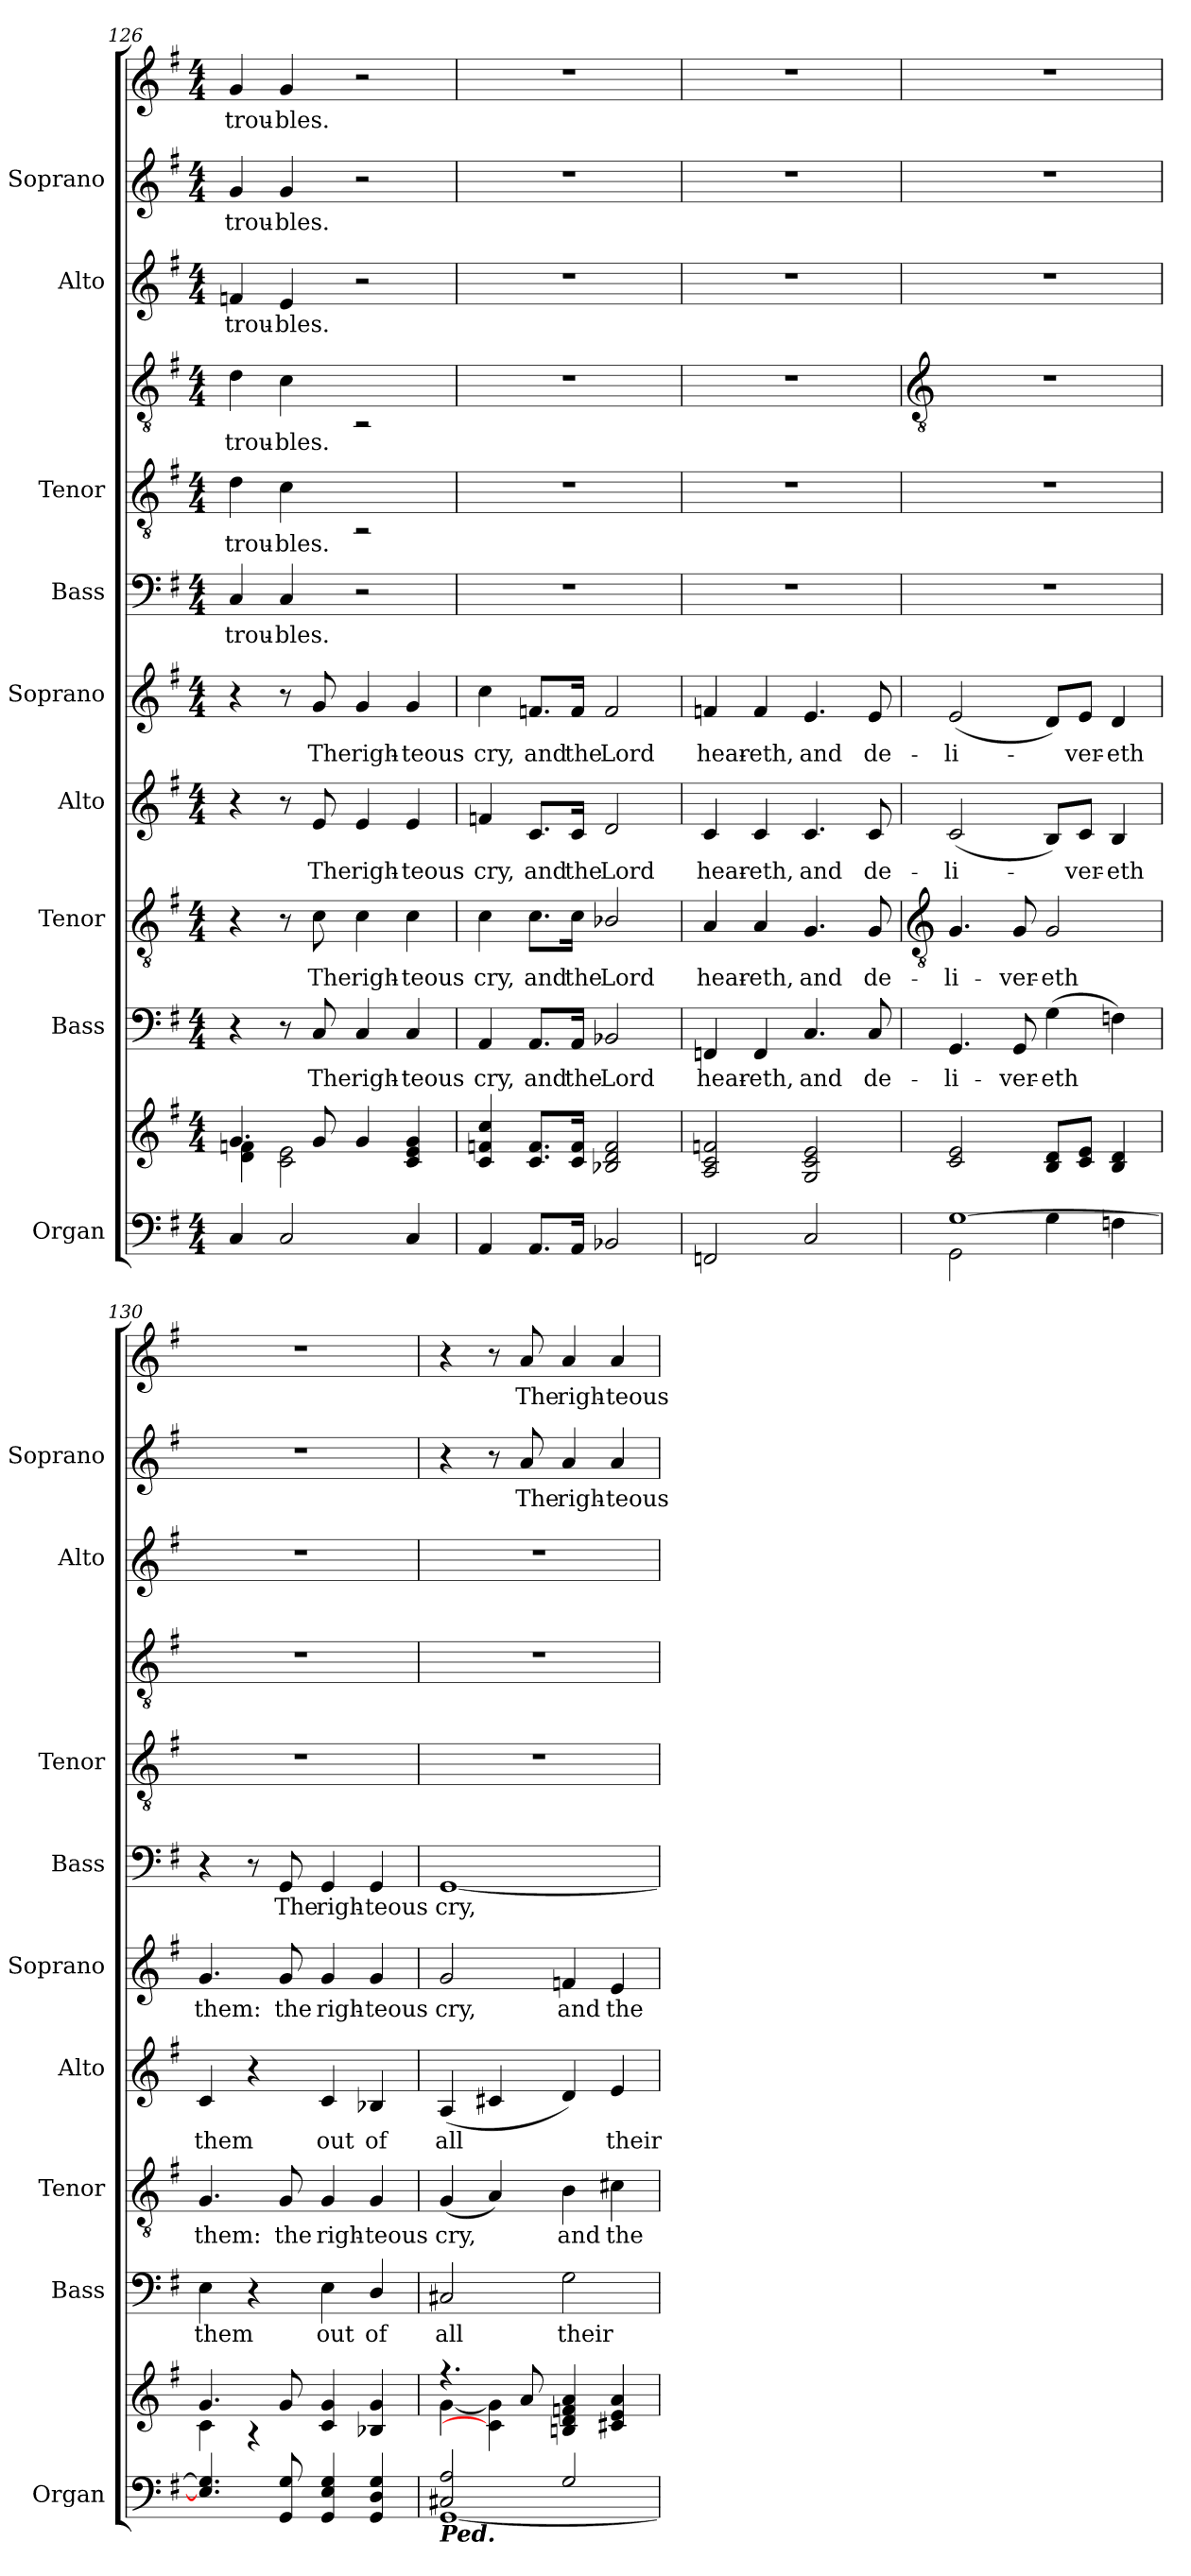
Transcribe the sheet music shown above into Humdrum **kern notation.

**kern	**kern	**kern	**text	**kern	**text	**kern	**text	**kern	**text	**kern	**text	**kern	**text	**kern	**text	**kern	**text	**kern	**text	**kern	**text
*part9	*part9	*part8	*part8	*part7	*part7	*part6	*part6	*part5	*part5	*part4	*part4	*part3	*part3	*part3	*part3	*part2	*part2	*part1	*part1	*part1	*part1
*staff12	*staff11	*staff10	*staff10	*staff9	*staff9	*staff8	*staff8	*staff7	*staff7	*staff6	*staff6	*staff5	*staff5	*staff4	*staff4	*staff3	*staff3	*staff2	*staff2	*staff1	*staff1
*I"Organ	*	*I"Bass	*	*I"Tenor	*	*I"Alto	*	*I"Soprano	*	*I"Bass	*	*I"Tenor	*	*	*	*I"Alto	*	*I"Soprano	*	*	*
*I'Organ	*	*I'Bass	*	*I'Tenor	*	*I'Alto	*	*I'Soprano	*	*I'Bass	*	*I'Tenor	*	*	*	*I'Alto	*	*I'Soprano	*	*	*
*clefF4	*clefG2	*clefF4	*	*clefGv2	*	*clefG2	*	*clefG2	*	*clefF4	*	*clefGv2	*	*clefGv2	*	*clefG2	*	*	*	*clefG2	*
*k[f#]	*k[f#]	*k[f#]	*	*k[f#]	*	*k[f#]	*	*k[f#]	*	*k[f#]	*	*k[f#]	*	*k[f#]	*	*k[f#]	*	*k[f#]	*	*k[f#]	*
*G:	*G:	*G:	*	*G:	*	*G:	*	*G:	*	*G:	*	*G:	*	*G:	*	*G:	*	*G:	*	*G:	*
*M4/4	*M4/4	*M4/4	*	*M4/4	*	*M4/4	*	*M4/4	*	*M4/4	*	*M4/4	*	*M4/4	*	*M4/4	*	*M4/4	*	*M4/4	*
=126	=126	=126	=126	=126	=126	=126	=126	=126	=126	=126	=126	=126	=126	=126	=126	=126	=126	=126	=126	=126	=126
*	*^	*	*	*	*	*	*	*	*	*	*	*	*	*	*	*	*	*	*	*	*
!	!	!	!	!	!	!	!	!	!	!	!	!LO:LY:b	!	!LO:LY:b	!	!LO:LY:b	!	!LO:LY:b	!	!LO:LY:b	!	!LO:LY:b
4C/	4.g/	4d\ 4fn\	4r	.	4r	.	4r	.	4r	.	4C	trou-	4d	trou-	4d	trou-	4fn	trou-	4g	trou-	4g	trou-
!	!	!	!	!	!	!	!	!	!	!	!	!LO:LY:b	!	!LO:LY:b	!	!LO:LY:b	!	!LO:LY:b	!	!LO:LY:b	!	!LO:LY:b
2C/	.	2c\ 2e\	8r	.	8r	.	8r	.	8r	.	4C	-bles.	4c	-bles.	4c	-bles.	4e	-bles.	4g	-bles.	4g	-bles.
!	!	!	!	!LO:LY:b	!	!LO:LY:b	!	!LO:LY:b	!	!LO:LY:b	!	!	!	!	!	!	!	!	!	!	!	!
.	8g/	.	8C	The	8c	The	8e	The	8g	The	.	.	.	.	.	.	.	.	.	.	.	.
!	!	!	!	!LO:LY:b	!	!LO:LY:b	!	!LO:LY:b	!	!LO:LY:b	!	!	!	!	!	!	!	!	!	!	!	!
.	4g/	.	4C	righ-	4c	righ-	4e	righ-	4g	righ-	2r	.	2rBB	.	2rBB	.	2r	.	2r	.	2r	.
!	!	!	!	!LO:LY:b	!	!LO:LY:b	!	!LO:LY:b	!	!LO:LY:b	!	!	!	!	!	!	!	!	!	!	!	!
4C/	4c/ 4e/ 4g/	4ryy	4C	-teous	4c	-teous	4e	-teous	4g	-teous	.	.	.	.	.	.	.	.	.	.	.	.
=127	=127	=127	=127	=127	=127	=127	=127	=127	=127	=127	=127	=127	=127	=127	=127	=127	=127	=127	=127	=127	=127	=127
!	!	!	!	!LO:LY:b	!	!LO:LY:b	!	!LO:LY:b	!	!LO:LY:b	!	!	!	!	!	!	!	!	!	!	!	!
4AA/	4c/ 4fn/ 4cc/	1ryy	4AA	cry,	4c	cry,	4fn	cry,	4cc	cry,	1r	.	1r	.	1r	.	1r	.	1r	.	1r	.
!	!	!	!	!LO:LY:b	!	!LO:LY:b	!	!LO:LY:b	!	!LO:LY:b	!	!	!	!	!	!	!	!	!	!	!	!
8.AA/L	8.c/ 8.f/L	.	8.AA/L	and	8.c\L	and	8.c/L	and	8.fn/L	and	.	.	.	.	.	.	.	.	.	.	.	.
!	!	!	!	!LO:LY:b	!	!LO:LY:b	!	!LO:LY:b	!	!LO:LY:b	!	!	!	!	!	!	!	!	!	!	!	!
16AA\J	16c/ 16f/J	.	16AA/Jk	the	16c\Jk	the	16c/Jk	the	16f/Jk	the	.	.	.	.	.	.	.	.	.	.	.	.
!	!	!	!	!LO:LY:b	!	!LO:LY:b	!	!LO:LY:b	!	!LO:LY:b	!	!	!	!	!	!	!	!	!	!	!	!
2BB-X/	2B-X/ 2d/ 2f/	.	2BB-X	Lord	2B-X/	Lord	2d	Lord	2f	Lord	.	.	.	.	.	.	.	.	.	.	.	.
=128	=128	=128	=128	=128	=128	=128	=128	=128	=128	=128	=128	=128	=128	=128	=128	=128	=128	=128	=128	=128	=128	=128
!	!	!	!	!LO:LY:b	!	!LO:LY:b	!	!LO:LY:b	!	!LO:LY:b	!	!	!	!	!	!	!	!	!	!	!	!
2FFn/	2A/ 2c/ 2fn/	1ryy	4FFn	hear-	4A	hear-	4c	hear-	4fn	hear-	1r	.	1r	.	1r	.	1r	.	1r	.	1r	.
!	!	!	!	!LO:LY:b	!	!LO:LY:b	!	!LO:LY:b	!	!LO:LY:b	!	!	!	!	!	!	!	!	!	!	!	!
.	.	.	4FF	-eth,	4A	-eth,	4c	-eth,	4f	-eth,	.	.	.	.	.	.	.	.	.	.	.	.
!	!	!	!	!LO:LY:b	!	!LO:LY:b	!	!LO:LY:b	!	!LO:LY:b	!	!	!	!	!	!	!	!	!	!	!	!
2C/	2G/ 2c/ 2e/	.	4.C	and	4.G	and	4.c	and	4.e	and	.	.	.	.	.	.	.	.	.	.	.	.
!	!	!	!	!LO:LY:b	!	!LO:LY:b	!	!LO:LY:b	!	!LO:LY:b	!	!	!	!	!	!	!	!	!	!	!	!
.	.	.	8C	de-	8G	de-	8c	de-	8e	de-	.	.	.	.	.	.	.	.	.	.	.	.
!!LO:LB:g=z
=129	=129	=129	=129	=129	=129	=129	=129	=129	=129	=129	=129	=129	=129	=129	=129	=129	=129	=129	=129	=129	=129	=129
*	*	*	*	*	*clefGv2	*	*	*	*	*	*	*	*	*	*clefGv2	*	*	*	*	*	*	*
*^	*	*	*	*	*	*	*	*	*	*	*	*	*	*	*	*	*	*	*	*	*	*
!	!	!	!	!	!LO:LY:b	!	!LO:LY:b	!	!LO:LY:b	!	!LO:LY:b	!	!	!	!	!	!	!	!	!	!	!	!
[1G/	2GG\	2c/ 2e/	2ryy	4.GG	-li-	4.G	-li-	(<2c	-li-	(<2e	-li-	1r	.	1r	.	1r	.	1r	.	1r	.	1r	.
!	!	!	!	!	!LO:LY:b	!	!LO:LY:b	!	!	!	!	!	!	!	!	!	!	!	!	!	!	!	!
.	.	.	.	8GG	-ver-	8G	-ver-	.	.	.	.	.	.	.	.	.	.	.	.	.	.	.	.
!	!	!	!	!	!LO:LY:b	!	!LO:LY:b	!	!	!	!	!	!	!	!	!	!	!	!	!	!	!	!
.	4G\	8B/ 8d/L	8ryy	(>4G	-eth	2G	-eth	8B/L)	.	8d/L)	.	.	.	.	.	.	.	.	.	.	.	.	.
!	!	!	!	!	!	!	!	!	!LO:LY:b	!	!LO:LY:b	!	!	!	!	!	!	!	!	!	!	!	!
.	.	8c/ 8e/J	4.ryy	.	.	.	.	8c/J	ver-	8e/J	ver-	.	.	.	.	.	.	.	.	.	.	.	.
!	!	!	!	!	!	!	!	!	!LO:LY:b	!	!LO:LY:b	!	!	!	!	!	!	!	!	!	!	!	!
.	4Fn\	4B/ 4d/	.	4Fn)	.	.	.	4B	-eth	4d	-eth	.	.	.	.	.	.	.	.	.	.	.	.
=130	=130	=130	=130	=130	=130	=130	=130	=130	=130	=130	=130	=130	=130	=130	=130	=130	=130	=130	=130	=130	=130	=130	=130
!	!	!	!	!	!LO:LY:b	!	!LO:LY:b	!	!LO:LY:b	!	!LO:LY:b	!	!	!	!	!	!	!	!	!	!	!	!
4.E/] 4.G/]	1ryy	4.g/	4c\	4E	them	4.G	them:	4c	them	4.g	them:	4r	.	1r	.	1r	.	1r	.	1r	.	1r	.
.	.	.	4r	4r	.	.	.	4r	.	.	.	8r	.	.	.	.	.	.	.	.	.	.	.
!	!	!	!	!	!	!	!LO:LY:b	!	!	!	!LO:LY:b	!	!LO:LY:b	!	!	!	!	!	!	!	!	!	!
8GG/ 8G/	.	8g/	.	.	.	8G	the	.	.	8g	the	8GG	The	.	.	.	.	.	.	.	.	.	.
!	!	!	!	!	!LO:LY:b	!	!LO:LY:b	!	!LO:LY:b	!	!LO:LY:b	!	!LO:LY:b	!	!	!	!	!	!	!	!	!	!
4GG/ 4E/ 4G/	.	4c/ 4g/	2ryy	4E	out	4G	righ-	4c	out	4g	righ-	4GG	righ-	.	.	.	.	.	.	.	.	.	.
!	!	!	!	!	!LO:LY:b	!	!LO:LY:b	!	!LO:LY:b	!	!LO:LY:b	!	!LO:LY:b	!	!	!	!	!	!	!	!	!	!
4GG/ 4D/ 4G/	.	4B-X/ 4g/	.	4D/	of	4G	-teous	4B-X	of	4g	-teous	4GG	-teous	.	.	.	.	.	.	.	.	.	.
=131	=131	=131	=131	=131	=131	=131	=131	=131	=131	=131	=131	=131	=131	=131	=131	=131	=131	=131	=131	=131	=131	=131	=131
!LO:TX:b:Bi:t=Ped.	!	!	!	!	!	!	!	!	!	!	!	!	!	!	!	!	!	!	!	!	!	!	!
!	!	!	!	!	!LO:LY:b	!	!LO:LY:b	!	!LO:LY:b	!	!LO:LY:b	!	!LO:LY:b	!	!	!	!	!	!	!	!	!	!
2C#X/ 2A/	[1GG\	4.r	[4g\	2C#X	all	(<4G	cry,	(<4A	all	2g	cry,	[1GG	cry,	1r	.	1r	.	1r	.	4r	.	4r	.
.	.	.	4c#\] 4g\]	.	.	4A)	.	4c#X	.	.	.	.	.	.	.	.	.	.	.	8r	.	8r	.
!	!	!	!	!	!	!	!	!	!	!	!	!	!	!	!	!	!	!	!	!	!LO:LY:b	!	!LO:LY:b
.	.	8a/	.	.	.	.	.	.	.	.	.	.	.	.	.	.	.	.	.	8a	The	8a	The
!	!	!	!	!	!LO:LY:b	!	!LO:LY:b	!	!	!	!LO:LY:b	!	!	!	!	!	!	!	!	!	!LO:LY:b	!	!LO:LY:b
2G/	.	4Bn/ 4d/ 4fn/ 4a/	2ryy	2G	their	4B	and	4d)	.	4fn	and	.	.	.	.	.	.	.	.	4a	righ-	4a	righ-
!	!	!	!	!	!	!	!LO:LY:b	!	!LO:LY:b	!	!LO:LY:b	!	!	!	!	!	!	!	!	!	!LO:LY:b	!	!LO:LY:b
.	.	4c#/ 4e/ 4a/	.	.	.	4c#X	the	4e	their	4e	the	.	.	.	.	.	.	.	.	4a	-teous	4a	-teous
*v	*v	*	*	*	*	*	*	*	*	*	*	*	*	*	*	*	*	*	*	*	*	*	*
*	*v	*v	*	*	*	*	*	*	*	*	*	*	*	*	*	*	*	*	*	*	*	*
=	=	=	=	=	=	=	=	=	=	=	=	=	=	=	=	=	=	=	=	=	=
*-	*-	*-	*-	*-	*-	*-	*-	*-	*-	*-	*-	*-	*-	*-	*-	*-	*-	*-	*-	*-	*-
